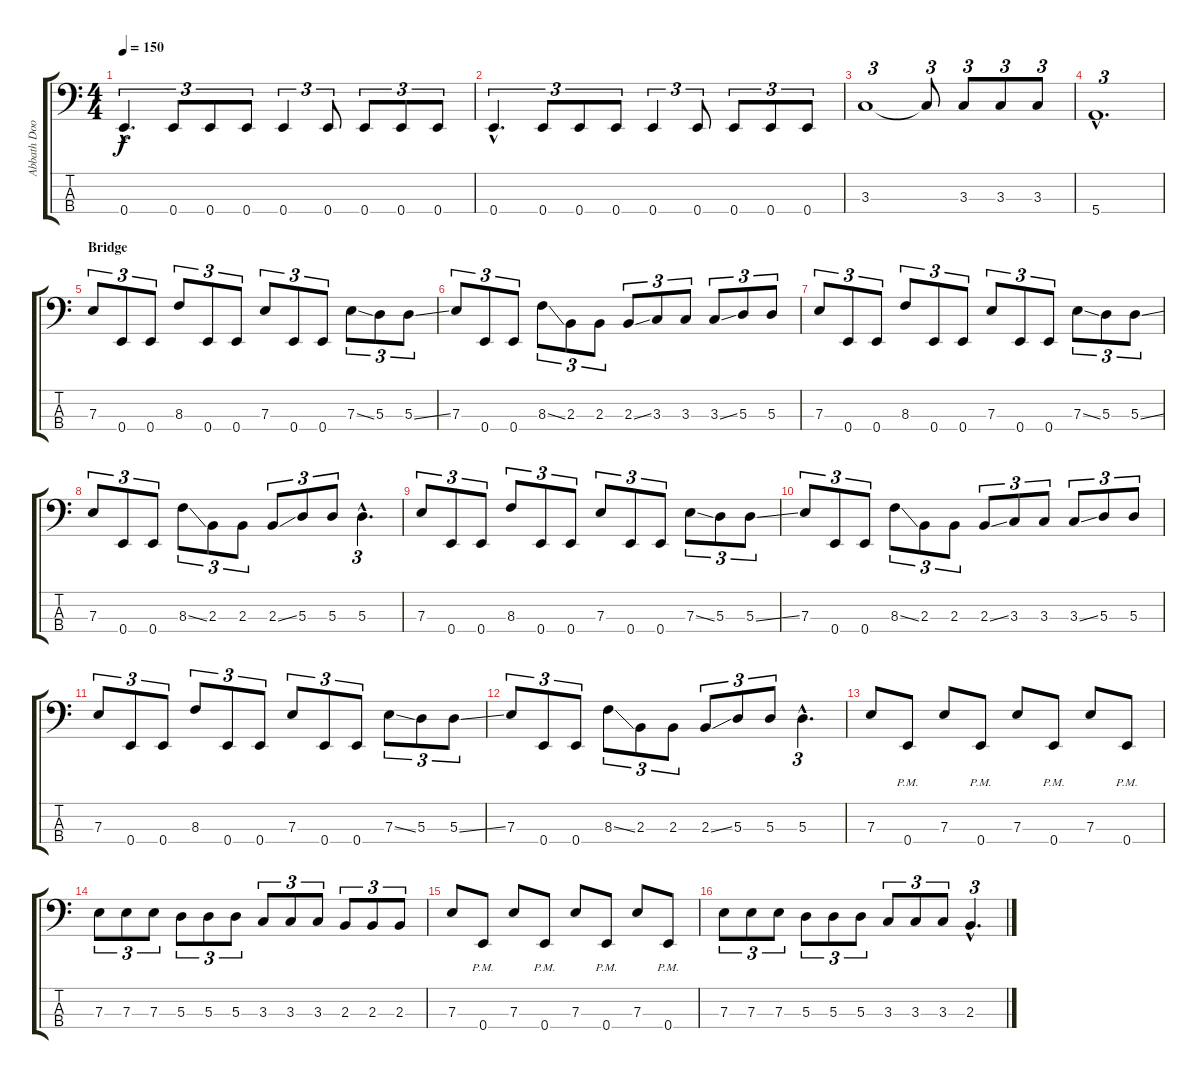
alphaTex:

\track ("Abbath Doom Occulta (Bass)" "Abbath Doo") {instrument electricbasspick}
\staff {score tabs}
\tuning (G2 D2 A1 E1) {hide}
\ts (4 4)
\tempo 150
\clef f4
\ks c
0.4{hac}.4{d tu (3 2) dy f} 0.4.8{tu (3 2)} 0.4.8{tu (3 2)} 0.4.8{tu (3 2)} 0.4.4{tu (3 2)} 0.4.8{tu (3 2)} 0.4.8{tu (3 2)} 0.4.8{tu (3 2)} 0.4.8{tu (3 2)} |
0.4{hac}.4{d tu (3 2)} 0.4.8{tu (3 2)} 0.4.8{tu (3 2)} 0.4.8{tu (3 2)} 0.4.4{tu (3 2)} 0.4.8{tu (3 2)} 0.4.8{tu (3 2)} 0.4.8{tu (3 2)} 0.4.8{tu (3 2)} |
3.3.1{tu (3 2)} 3.3{t}.8{tu (3 2)} 3.3.8{tu (3 2)} 3.3.8{tu (3 2)} 3.3.8{tu (3 2)} |
5.4{hac}.1{d tu (3 2)} |
\section ("" "Bridge")
7.3.8{tu (3 2)} 0.4.8{tu (3 2)} 0.4.8{tu (3 2)} 8.3.8{tu (3 2)} 0.4.8{tu (3 2)} 0.4.8{tu (3 2)} 7.3.8{tu (3 2)} 0.4.8{tu (3 2)} 0.4.8{tu (3 2)} 7.3{ss}.8{tu (3 2)} 5.3.8{tu (3 2)} 5.3{ss}.8{tu (3 2)} |
7.3.8{tu (3 2)} 0.4.8{tu (3 2)} 0.4.8{tu (3 2)} 8.3{ss}.8{tu (3 2)} 2.3.8{tu (3 2)} 2.3.8{tu (3 2)} 2.3{ss}.8{tu (3 2)} 3.3.8{tu (3 2)} 3.3.8{tu (3 2)} 3.3{ss}.8{tu (3 2)} 5.3.8{tu (3 2)} 5.3.8{tu (3 2)} |
7.3.8{tu (3 2)} 0.4.8{tu (3 2)} 0.4.8{tu (3 2)} 8.3.8{tu (3 2)} 0.4.8{tu (3 2)} 0.4.8{tu (3 2)} 7.3.8{tu (3 2)} 0.4.8{tu (3 2)} 0.4.8{tu (3 2)} 7.3{ss}.8{tu (3 2)} 5.3.8{tu (3 2)} 5.3{ss}.8{tu (3 2)} |
7.3.8{tu (3 2)} 0.4.8{tu (3 2)} 0.4.8{tu (3 2)} 8.3{ss}.8{tu (3 2)} 2.3.8{tu (3 2)} 2.3.8{tu (3 2)} 2.3{ss}.8{tu (3 2)} 5.3.8{tu (3 2)} 5.3.8{tu (3 2)} 5.3{hac}.4{d tu (3 2)} |
7.3.8{tu (3 2)} 0.4.8{tu (3 2)} 0.4.8{tu (3 2)} 8.3.8{tu (3 2)} 0.4.8{tu (3 2)} 0.4.8{tu (3 2)} 7.3.8{tu (3 2)} 0.4.8{tu (3 2)} 0.4.8{tu (3 2)} 7.3{ss}.8{tu (3 2)} 5.3.8{tu (3 2)} 5.3{ss}.8{tu (3 2)} |
7.3.8{tu (3 2)} 0.4.8{tu (3 2)} 0.4.8{tu (3 2)} 8.3{ss}.8{tu (3 2)} 2.3.8{tu (3 2)} 2.3.8{tu (3 2)} 2.3{ss}.8{tu (3 2)} 3.3.8{tu (3 2)} 3.3.8{tu (3 2)} 3.3{ss}.8{tu (3 2)} 5.3.8{tu (3 2)} 5.3.8{tu (3 2)} |
7.3.8{tu (3 2)} 0.4.8{tu (3 2)} 0.4.8{tu (3 2)} 8.3.8{tu (3 2)} 0.4.8{tu (3 2)} 0.4.8{tu (3 2)} 7.3.8{tu (3 2)} 0.4.8{tu (3 2)} 0.4.8{tu (3 2)} 7.3{ss}.8{tu (3 2)} 5.3.8{tu (3 2)} 5.3{ss}.8{tu (3 2)} |
7.3.8{tu (3 2)} 0.4.8{tu (3 2)} 0.4.8{tu (3 2)} 8.3{ss}.8{tu (3 2)} 2.3.8{tu (3 2)} 2.3.8{tu (3 2)} 2.3{ss}.8{tu (3 2)} 5.3.8{tu (3 2)} 5.3.8{tu (3 2)} 5.3{hac}.4{d tu (3 2)} |
7.3.8 0.4{pm}.8 7.3.8 0.4{pm}.8 7.3.8 0.4{pm}.8 7.3.8 0.4{pm}.8 |
7.3.8{tu (3 2)} 7.3.8{tu (3 2)} 7.3.8{tu (3 2)} 5.3.8{tu (3 2)} 5.3.8{tu (3 2)} 5.3.8{tu (3 2)} 3.3.8{tu (3 2)} 3.3.8{tu (3 2)} 3.3.8{tu (3 2)} 2.3.8{tu (3 2)} 2.3.8{tu (3 2)} 2.3.8{tu (3 2)} |
7.3.8 0.4{pm}.8 7.3.8 0.4{pm}.8 7.3.8 0.4{pm}.8 7.3.8 0.4{pm}.8 |
7.3.8{tu (3 2)} 7.3.8{tu (3 2)} 7.3.8{tu (3 2)} 5.3.8{tu (3 2)} 5.3.8{tu (3 2)} 5.3.8{tu (3 2)} 3.3.8{tu (3 2)} 3.3.8{tu (3 2)} 3.3.8{tu (3 2)} 2.3{hac}.4{d tu (3 2)}
